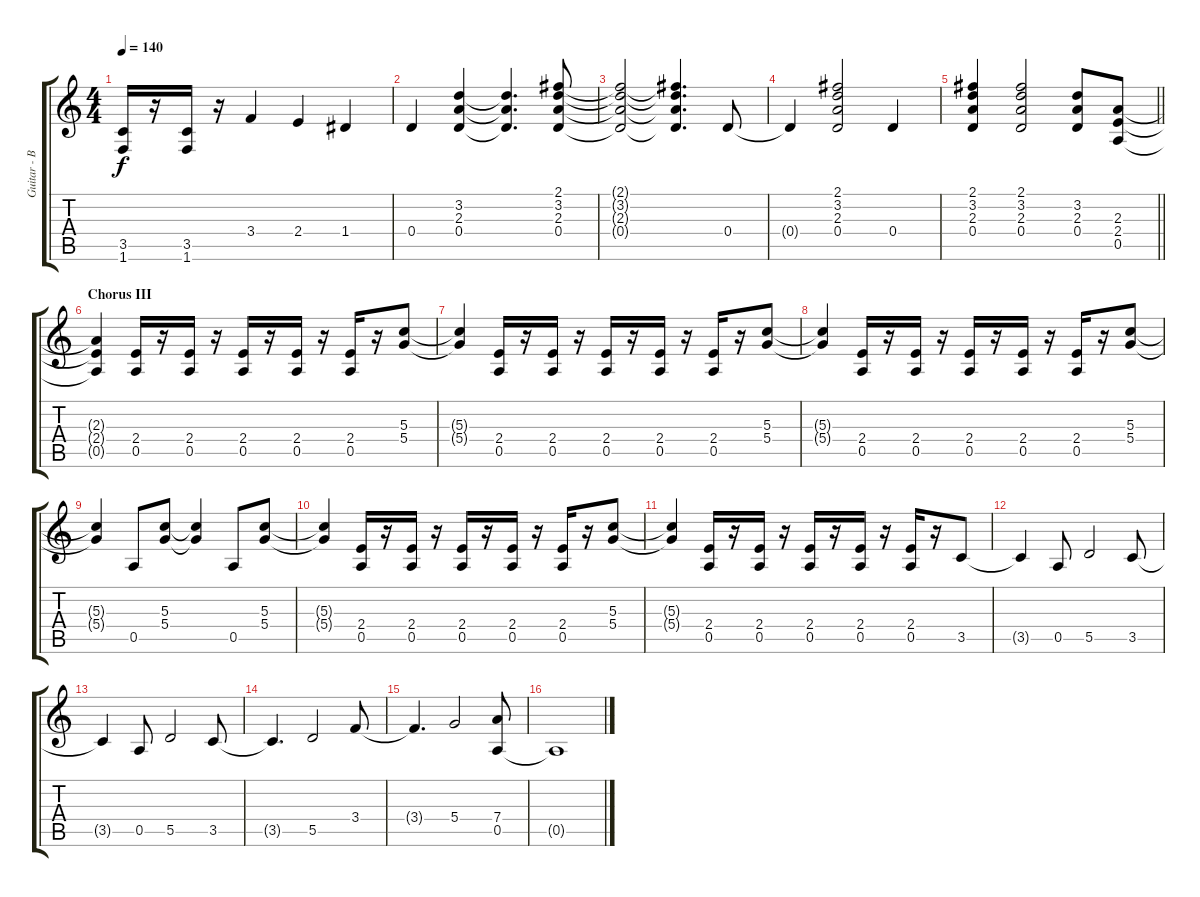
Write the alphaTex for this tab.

\track ("Guitar - Blackmore" "Guitar - B") {instrument distortionguitar}
\staff {score tabs}
\tuning (E4 B3 G3 D3 A2 E2) {hide}
\ts (4 4)
\tempo 140
\clef g2
\ks c
(3.5 1.6).16{dy f} r.16 (3.5 1.6).16 r.16 3.4.4 2.4.4 1.4.4 |
0.4.4 (3.2 2.3 0.4).4 (3.2{t} 2.3{t} 0.4{t}).4{d} (2.1 3.2 2.3 0.4).8 |
(2.1{t} 3.2{t} 2.3{t} 0.4{t}).2 (2.1{t} 3.2{t} 2.3{t} 0.4{t}).4{d} 0.4.8 |
0.4{t}.4 (2.1 3.2 2.3 0.4).2 0.4.4 |
\barLineRight lightlight
(2.1 3.2 2.3 0.4).4 (2.1 3.2 2.3 0.4).2 (3.2 2.3 0.4).8 (2.3 2.4 0.5).8 |
\section ("" "Chorus III")
(2.3{t} 2.4{t} 0.5{t}).4 (2.4 0.5).16 r.16 (2.4 0.5).16 r.16 (2.4 0.5).16 r.16 (2.4 0.5).16 r.16 (2.4 0.5).16 r.16 (5.3 5.4).8 |
(5.3{t} 5.4{t}).4 (2.4 0.5).16 r.16 (2.4 0.5).16 r.16 (2.4 0.5).16 r.16 (2.4 0.5).16 r.16 (2.4 0.5).16 r.16 (5.3 5.4).8 |
(5.3{t} 5.4{t}).4 (2.4 0.5).16 r.16 (2.4 0.5).16 r.16 (2.4 0.5).16 r.16 (2.4 0.5).16 r.16 (2.4 0.5).16 r.16 (5.3 5.4).8 |
(5.3{t} 5.4{t}).4 0.5.8 (5.3 5.4).8 (5.3{t} 5.4{t}).4 0.5.8 (5.3 5.4).8 |
(5.3{t} 5.4{t}).4 (2.4 0.5).16 r.16 (2.4 0.5).16 r.16 (2.4 0.5).16 r.16 (2.4 0.5).16 r.16 (2.4 0.5).16 r.16 (5.3 5.4).8 |
(5.3{t} 5.4{t}).4 (2.4 0.5).16 r.16 (2.4 0.5).16 r.16 (2.4 0.5).16 r.16 (2.4 0.5).16 r.16 (2.4 0.5).16 r.16 3.5.8 |
3.5{t}.4 0.5.8 5.5.2 3.5.8 |
3.5{t}.4 0.5.8 5.5.2 3.5.8 |
3.5{t}.4{d} 5.5.2 3.4.8 |
3.4{t}.4{d} 5.4.2 (7.4 0.5).8 |
0.5{t}.1
